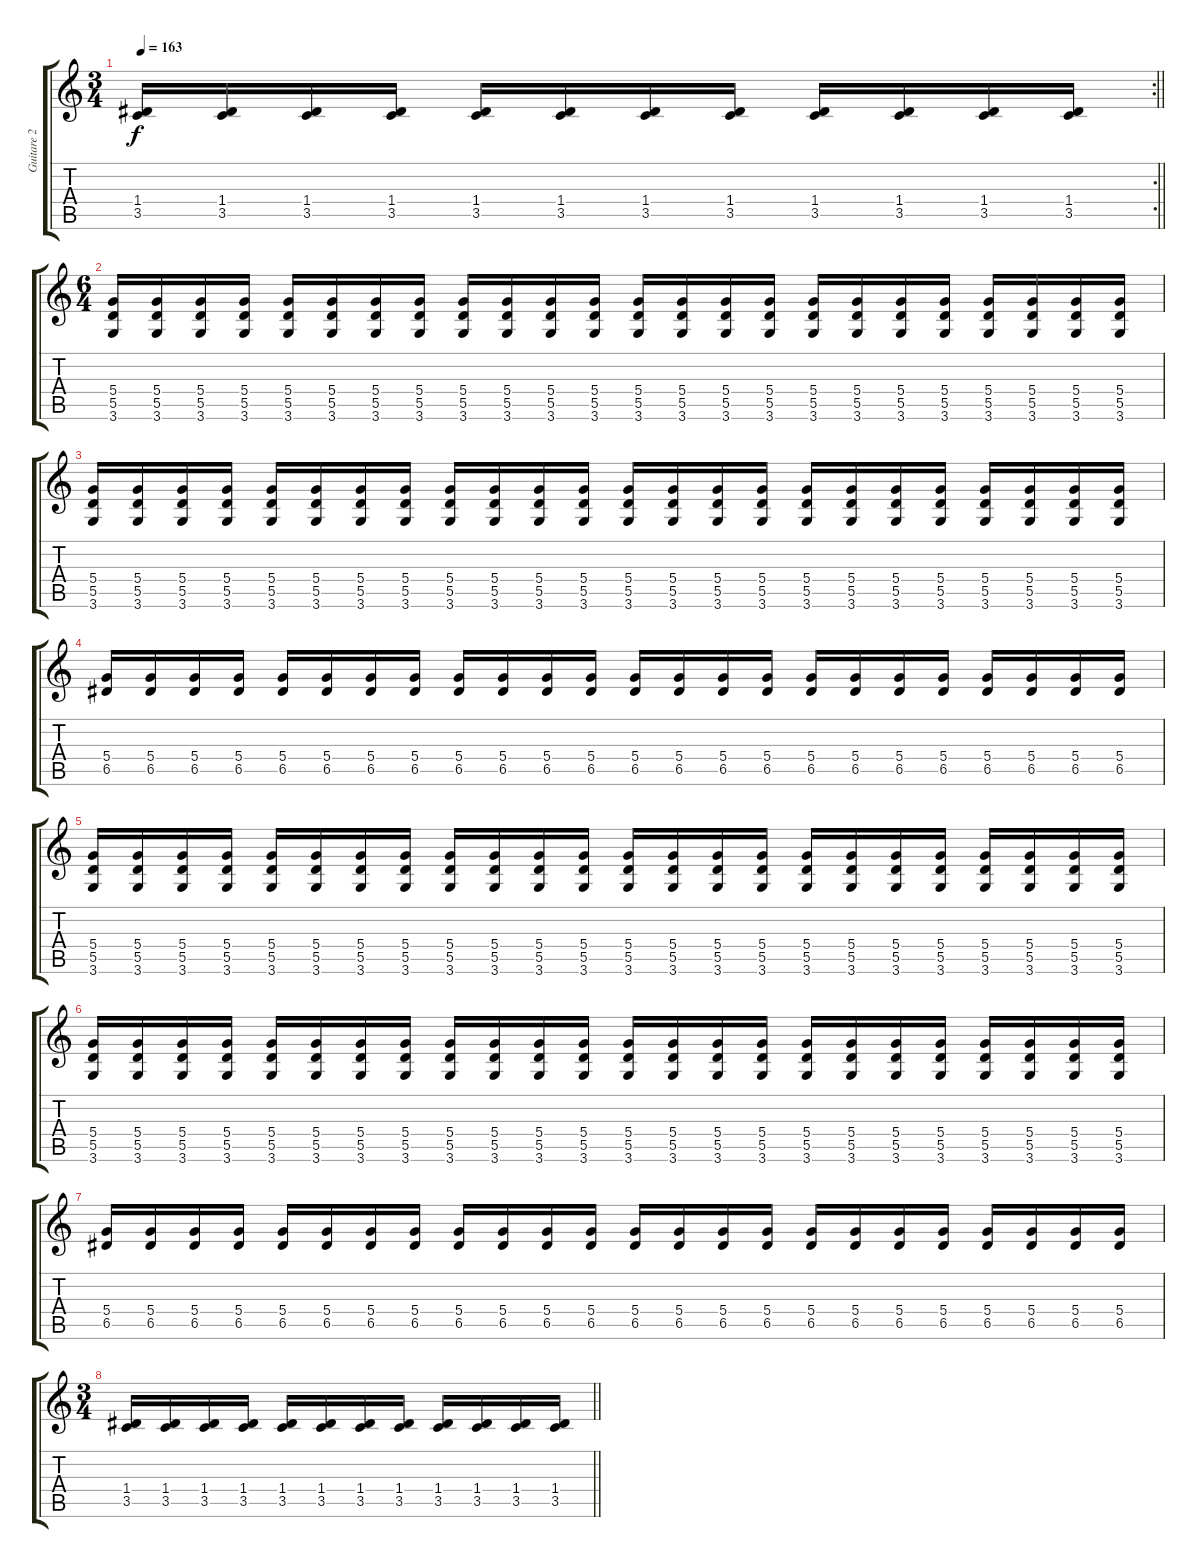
\track ("Guitare 2" "Guitare 2") {instrument overdrivenguitar}
\staff {score tabs}
\tuning (E4 B3 G3 D3 A2 E2) {hide}
\rc 2
\ts (3 4)
\tempo 163
\clef g2
\barLineRight lightlight
\ks c
(1.4 3.5).16{dy f} (1.4 3.5).16 (1.4 3.5).16 (1.4 3.5).16 (1.4 3.5).16 (1.4 3.5).16 (1.4 3.5).16 (1.4 3.5).16 (1.4 3.5).16 (1.4 3.5).16 (1.4 3.5).16 (1.4 3.5).16 |
\ts (6 4)
\section ("" "")
(5.4 5.5 3.6).16 (5.4 5.5 3.6).16 (5.4 5.5 3.6).16 (5.4 5.5 3.6).16 (5.4 5.5 3.6).16 (5.4 5.5 3.6).16 (5.4 5.5 3.6).16 (5.4 5.5 3.6).16 (5.4 5.5 3.6).16 (5.4 5.5 3.6).16 (5.4 5.5 3.6).16 (5.4 5.5 3.6).16 (5.4 5.5 3.6).16 (5.4 5.5 3.6).16 (5.4 5.5 3.6).16 (5.4 5.5 3.6).16 (5.4 5.5 3.6).16 (5.4 5.5 3.6).16 (5.4 5.5 3.6).16 (5.4 5.5 3.6).16 (5.4 5.5 3.6).16 (5.4 5.5 3.6).16 (5.4 5.5 3.6).16 (5.4 5.5 3.6).16 |
(5.4 5.5 3.6).16 (5.4 5.5 3.6).16 (5.4 5.5 3.6).16 (5.4 5.5 3.6).16 (5.4 5.5 3.6).16 (5.4 5.5 3.6).16 (5.4 5.5 3.6).16 (5.4 5.5 3.6).16 (5.4 5.5 3.6).16 (5.4 5.5 3.6).16 (5.4 5.5 3.6).16 (5.4 5.5 3.6).16 (5.4 5.5 3.6).16 (5.4 5.5 3.6).16 (5.4 5.5 3.6).16 (5.4 5.5 3.6).16 (5.4 5.5 3.6).16 (5.4 5.5 3.6).16 (5.4 5.5 3.6).16 (5.4 5.5 3.6).16 (5.4 5.5 3.6).16 (5.4 5.5 3.6).16 (5.4 5.5 3.6).16 (5.4 5.5 3.6).16 |
(5.4 6.5).16 (5.4 6.5).16 (5.4 6.5).16 (5.4 6.5).16 (5.4 6.5).16 (5.4 6.5).16 (5.4 6.5).16 (5.4 6.5).16 (5.4 6.5).16 (5.4 6.5).16 (5.4 6.5).16 (5.4 6.5).16 (5.4 6.5).16 (5.4 6.5).16 (5.4 6.5).16 (5.4 6.5).16 (5.4 6.5).16 (5.4 6.5).16 (5.4 6.5).16 (5.4 6.5).16 (5.4 6.5).16 (5.4 6.5).16 (5.4 6.5).16 (5.4 6.5).16 |
(5.4 5.5 3.6).16 (5.4 5.5 3.6).16 (5.4 5.5 3.6).16 (5.4 5.5 3.6).16 (5.4 5.5 3.6).16 (5.4 5.5 3.6).16 (5.4 5.5 3.6).16 (5.4 5.5 3.6).16 (5.4 5.5 3.6).16 (5.4 5.5 3.6).16 (5.4 5.5 3.6).16 (5.4 5.5 3.6).16 (5.4 5.5 3.6).16 (5.4 5.5 3.6).16 (5.4 5.5 3.6).16 (5.4 5.5 3.6).16 (5.4 5.5 3.6).16 (5.4 5.5 3.6).16 (5.4 5.5 3.6).16 (5.4 5.5 3.6).16 (5.4 5.5 3.6).16 (5.4 5.5 3.6).16 (5.4 5.5 3.6).16 (5.4 5.5 3.6).16 |
(5.4 5.5 3.6).16 (5.4 5.5 3.6).16 (5.4 5.5 3.6).16 (5.4 5.5 3.6).16 (5.4 5.5 3.6).16 (5.4 5.5 3.6).16 (5.4 5.5 3.6).16 (5.4 5.5 3.6).16 (5.4 5.5 3.6).16 (5.4 5.5 3.6).16 (5.4 5.5 3.6).16 (5.4 5.5 3.6).16 (5.4 5.5 3.6).16 (5.4 5.5 3.6).16 (5.4 5.5 3.6).16 (5.4 5.5 3.6).16 (5.4 5.5 3.6).16 (5.4 5.5 3.6).16 (5.4 5.5 3.6).16 (5.4 5.5 3.6).16 (5.4 5.5 3.6).16 (5.4 5.5 3.6).16 (5.4 5.5 3.6).16 (5.4 5.5 3.6).16 |
(5.4 6.5).16 (5.4 6.5).16 (5.4 6.5).16 (5.4 6.5).16 (5.4 6.5).16 (5.4 6.5).16 (5.4 6.5).16 (5.4 6.5).16 (5.4 6.5).16 (5.4 6.5).16 (5.4 6.5).16 (5.4 6.5).16 (5.4 6.5).16 (5.4 6.5).16 (5.4 6.5).16 (5.4 6.5).16 (5.4 6.5).16 (5.4 6.5).16 (5.4 6.5).16 (5.4 6.5).16 (5.4 6.5).16 (5.4 6.5).16 (5.4 6.5).16 (5.4 6.5).16 |
\ts (3 4)
\barLineRight lightlight
(1.4 3.5).16 (1.4 3.5).16 (1.4 3.5).16 (1.4 3.5).16 (1.4 3.5).16 (1.4 3.5).16 (1.4 3.5).16 (1.4 3.5).16 (1.4 3.5).16 (1.4 3.5).16 (1.4 3.5).16 (1.4 3.5).16
